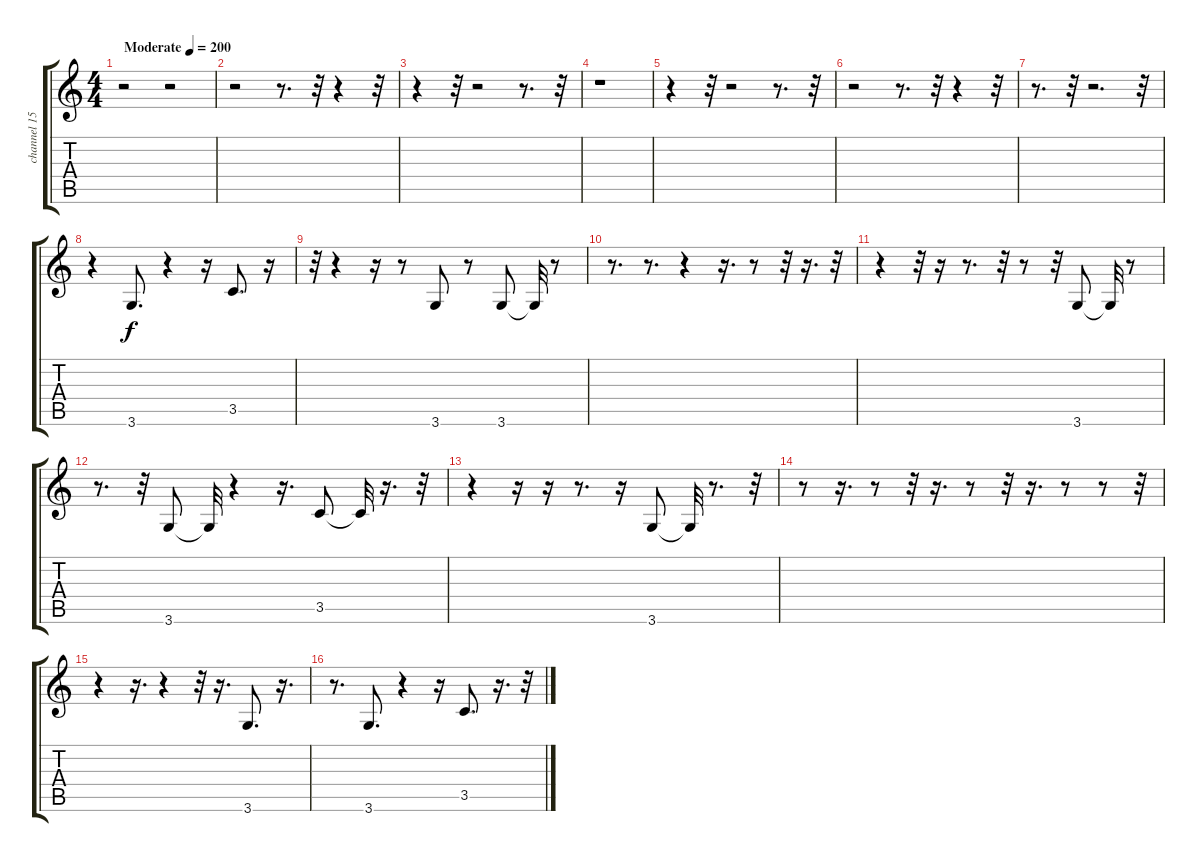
\track ("channel 15          " "channel 15") {instrument fretlessbass}
\staff {score tabs}
\tuning (E4 B3 G3 D3 A2 E2) {hide}
\ts (4 4)
\tempo (200 "Moderate")
\clef g2
\ks c
r.2{dy f instrument fretlessbass} r.2 |
r.2 r.8{d} r.32 r.4 r.32 |
r.4 r.32 r.2 r.8{d} r.32 |
r.1 |
r.4 r.32 r.2 r.8{d} r.32 |
r.2 r.8{d} r.32 r.4 r.32 |
r.8{d} r.32 r.2{d} r.32 |
r.4 3.6.8{d} r.4 r.16 3.5.8{d} r.16 |
r.32 r.4 r.16 r.8 3.6.8 r.8 3.6.8 3.6{t}.32 r.8 |
r.8{d} r.8{d} r.4 r.16{d} r.8 r.32 r.16{d} r.32 |
r.4 r.32 r.16 r.8{d} r.32 r.8 r.32 3.6.8 3.6{t}.32 r.8 |
r.8{d} r.32 3.6.8 3.6{t}.32 r.4 r.16{d} 3.5.8 3.5{t}.32 r.16{d} r.32 |
r.4 r.16 r.16 r.8{d} r.16 3.6.8 3.6{t}.32 r.8{d} r.32 |
r.8 r.16{d} r.8 r.32 r.16{d} r.8 r.32 r.16{d} r.8 r.8 r.32 |
r.4 r.16{d} r.4 r.32 r.16{d} 3.6.8{d} r.16{d} |
r.8{d} 3.6.8{d} r.4 r.16 3.5.8{d} r.16{d} r.32
